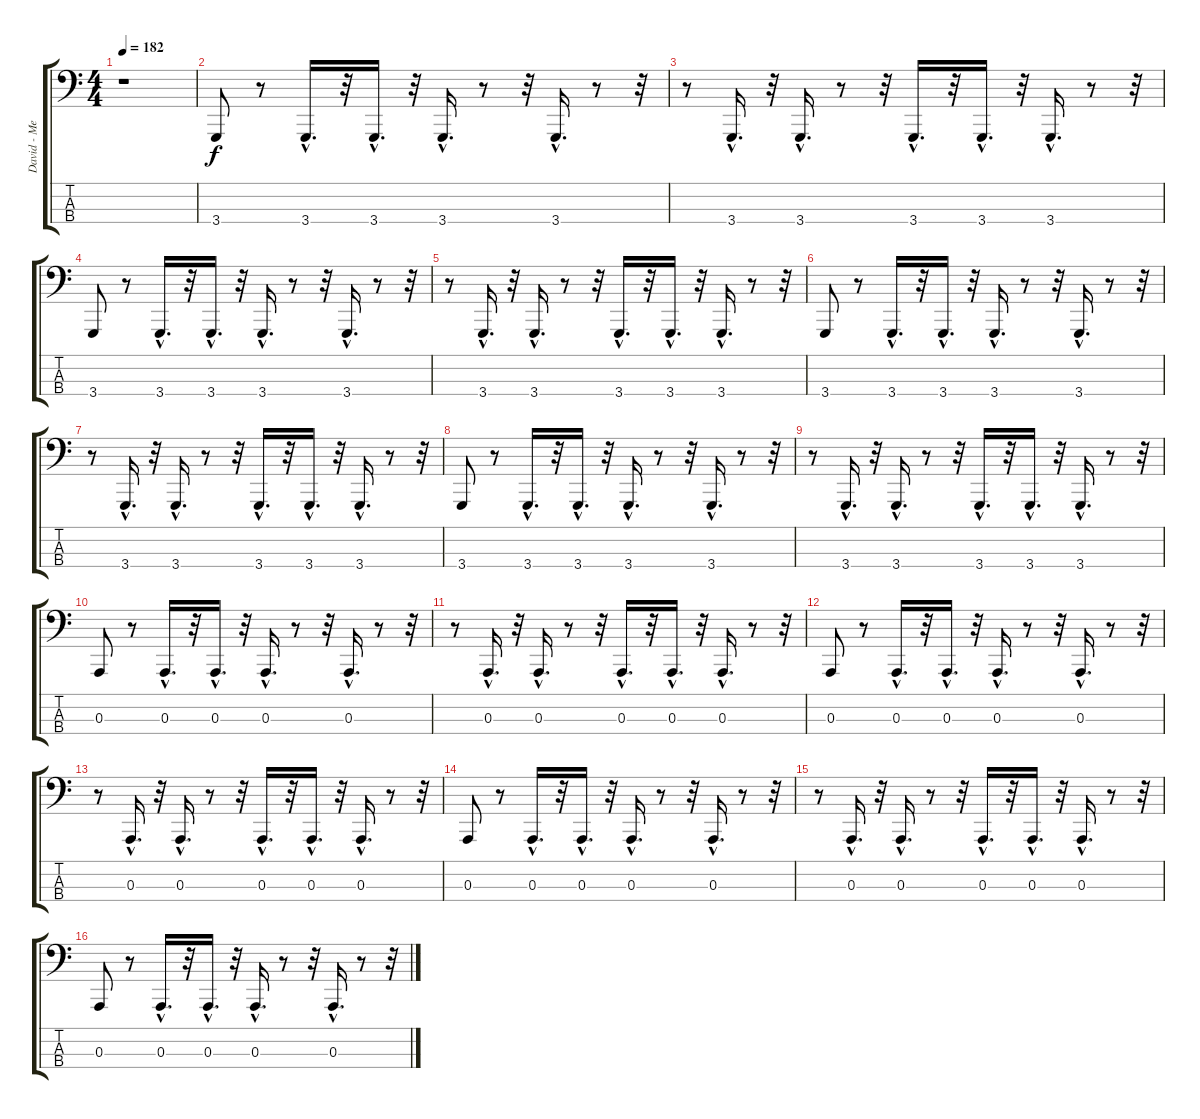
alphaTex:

\track ("David - Melodic Tom" "David - Me") {instrument melodictom}
\staff {score tabs}
\tuning (G2 D2 A1 E1) {hide}
\ts (4 4)
\tempo 182
\clef f4
\ks c
r.1{dy f} |
3.4.8 r.8 3.4{hac}.16{d} r.32 3.4{hac}.16{d} r.32 3.4{hac}.16{d} r.8 r.32 3.4{hac}.16{d} r.8 r.32 |
r.8 3.4{hac}.16{d} r.32 3.4{hac}.16{d} r.8 r.32 3.4{hac}.16{d} r.32 3.4{hac}.16{d} r.32 3.4{hac}.16{d} r.8 r.32 |
3.4.8 r.8 3.4{hac}.16{d} r.32 3.4{hac}.16{d} r.32 3.4{hac}.16{d} r.8 r.32 3.4{hac}.16{d} r.8 r.32 |
r.8 3.4{hac}.16{d} r.32 3.4{hac}.16{d} r.8 r.32 3.4{hac}.16{d} r.32 3.4{hac}.16{d} r.32 3.4{hac}.16{d} r.8 r.32 |
3.4.8 r.8 3.4{hac}.16{d} r.32 3.4{hac}.16{d} r.32 3.4{hac}.16{d} r.8 r.32 3.4{hac}.16{d} r.8 r.32 |
r.8 3.4{hac}.16{d} r.32 3.4{hac}.16{d} r.8 r.32 3.4{hac}.16{d} r.32 3.4{hac}.16{d} r.32 3.4{hac}.16{d} r.8 r.32 |
3.4.8 r.8 3.4{hac}.16{d} r.32 3.4{hac}.16{d} r.32 3.4{hac}.16{d} r.8 r.32 3.4{hac}.16{d} r.8 r.32 |
r.8 3.4{hac}.16{d} r.32 3.4{hac}.16{d} r.8 r.32 3.4{hac}.16{d} r.32 3.4{hac}.16{d} r.32 3.4{hac}.16{d} r.8 r.32 |
0.3.8 r.8 0.3{hac}.16{d} r.32 0.3{hac}.16{d} r.32 0.3{hac}.16{d} r.8 r.32 0.3{hac}.16{d} r.8 r.32 |
r.8 0.3{hac}.16{d} r.32 0.3{hac}.16{d} r.8 r.32 0.3{hac}.16{d} r.32 0.3{hac}.16{d} r.32 0.3{hac}.16{d} r.8 r.32 |
0.3.8 r.8 0.3{hac}.16{d} r.32 0.3{hac}.16{d} r.32 0.3{hac}.16{d} r.8 r.32 0.3{hac}.16{d} r.8 r.32 |
r.8 0.3{hac}.16{d} r.32 0.3{hac}.16{d} r.8 r.32 0.3{hac}.16{d} r.32 0.3{hac}.16{d} r.32 0.3{hac}.16{d} r.8 r.32 |
0.3.8 r.8 0.3{hac}.16{d} r.32 0.3{hac}.16{d} r.32 0.3{hac}.16{d} r.8 r.32 0.3{hac}.16{d} r.8 r.32 |
r.8 0.3{hac}.16{d} r.32 0.3{hac}.16{d} r.8 r.32 0.3{hac}.16{d} r.32 0.3{hac}.16{d} r.32 0.3{hac}.16{d} r.8 r.32 |
0.3.8 r.8 0.3{hac}.16{d} r.32 0.3{hac}.16{d} r.32 0.3{hac}.16{d} r.8 r.32 0.3{hac}.16{d} r.8 r.32
